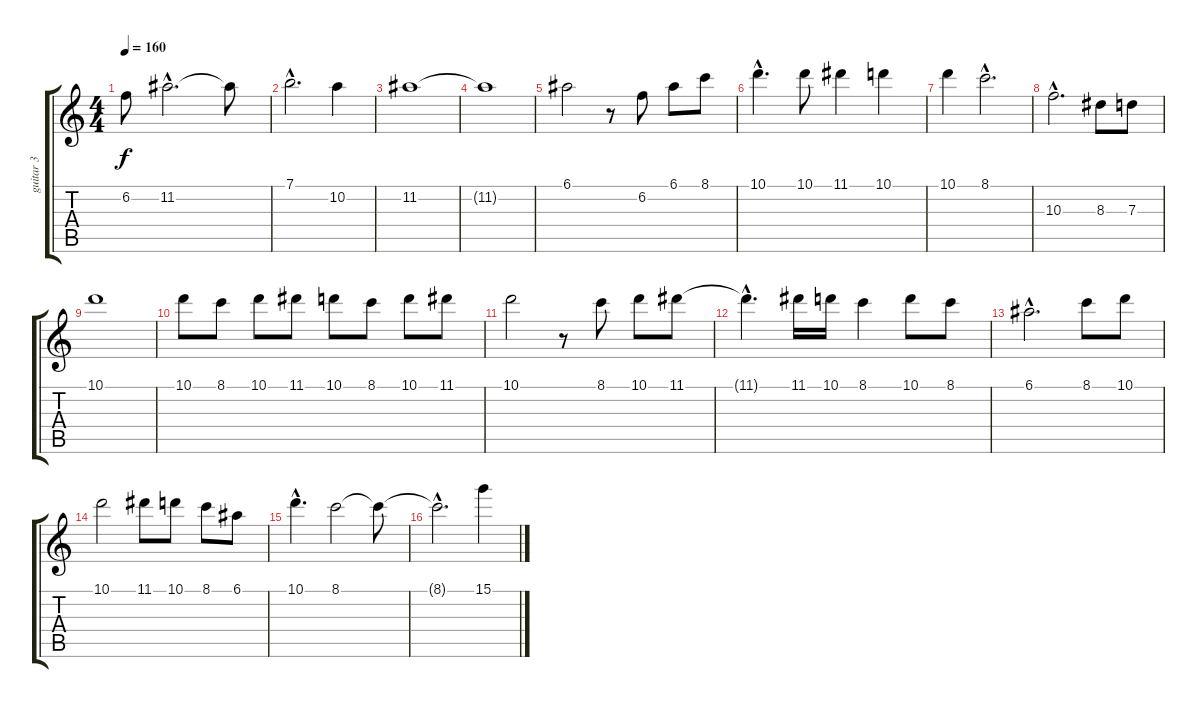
\track ("guitar 3" "guitar 3") {instrument distortionguitar}
\staff {score tabs}
\tuning (E4 B3 G3 D3 A2 E2) {hide}
\ts (4 4)
\tempo 160
\clef g2
\ks c
6.2.8{dy f} 11.2{hac}.2{d} 11.2{t}.8 |
7.1{hac t}.2{d} 10.2.4 |
11.2.1 |
11.2{t}.1 |
6.1.2 r.8 6.2.8 6.1.8 8.1.8 |
10.1{hac}.4{d} 10.1.8 11.1.4 10.1.4 |
10.1.4 8.1{hac}.2{d} |
10.3{hac}.2{d} 8.3.8 7.3.8 |
10.1.1 |
10.1.8 8.1.8 10.1.8 11.1.8 10.1.8 8.1.8 10.1.8 11.1.8 |
10.1.2 r.8 8.1.8 10.1.8 11.1.8 |
11.1{hac t}.4{d} 11.1.16 10.1.16 8.1.4 10.1.8 8.1.8 |
6.1{hac}.2{d} 8.1.8 10.1.8 |
10.1.2 11.1.8 10.1.8 8.1.8 6.1.8 |
10.1{hac}.4{d} 8.1.2 8.1{t}.8 |
8.1{hac t}.2{d} 15.1.4
